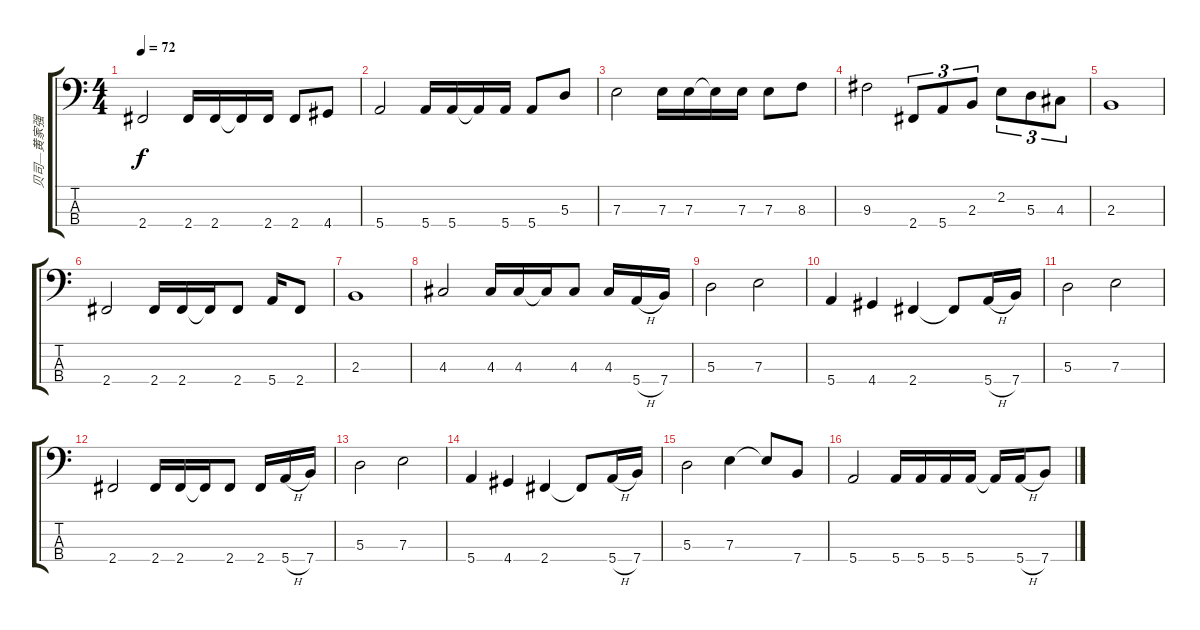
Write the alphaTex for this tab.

\track ("贝司—黄家强" "贝司—黄家强") {instrument electricbassfinger}
\staff {score tabs}
\tuning (G2 D2 A1 E1) {hide}
\ts (4 4)
\tempo 72
\clef f4
\ks c
2.4.2{dy f} 2.4.16 2.4.16 2.4{t}.16 2.4.16 2.4.8 4.4.8 |
5.4.2 5.4.16 5.4.16 5.4{t}.16 5.4.16 5.4.8 5.3.8 |
7.3.2 7.3.16 7.3.16 7.3{t}.16 7.3.16 7.3.8 8.3.8 |
9.3.2 2.4.8{tu (3 2)} 5.4.8{tu (3 2)} 2.3.8{tu (3 2)} 2.2.8{tu (3 2)} 5.3.8{tu (3 2)} 4.3.8{tu (3 2)} |
2.3.1 |
2.4.2 2.4.16 2.4.16 2.4{t}.16 2.4.8 5.4.16 2.4.8 |
2.3.1 |
4.3.2 4.3.16 4.3.16 4.3{t}.16 4.3.8 4.3.16 5.4{h}.16 7.4.16 |
5.3.2 7.3.2 |
5.4.4 4.4.4 2.4.4 2.4{t}.8 5.4{h}.16 7.4.16 |
5.3.2 7.3.2 |
2.4.2 2.4.16 2.4.16 2.4{t}.16 2.4.8 2.4.16 5.4{h}.16 7.4.16 |
5.3.2 7.3.2 |
5.4.4 4.4.4 2.4.4 2.4{t}.8 5.4{h}.16 7.4.16 |
5.3.2 7.3.4 7.3{t}.8 7.4.8 |
5.4.2 5.4.16 5.4.16 5.4.16 5.4.16 5.4{t}.16 5.4{h}.16 7.4.8
